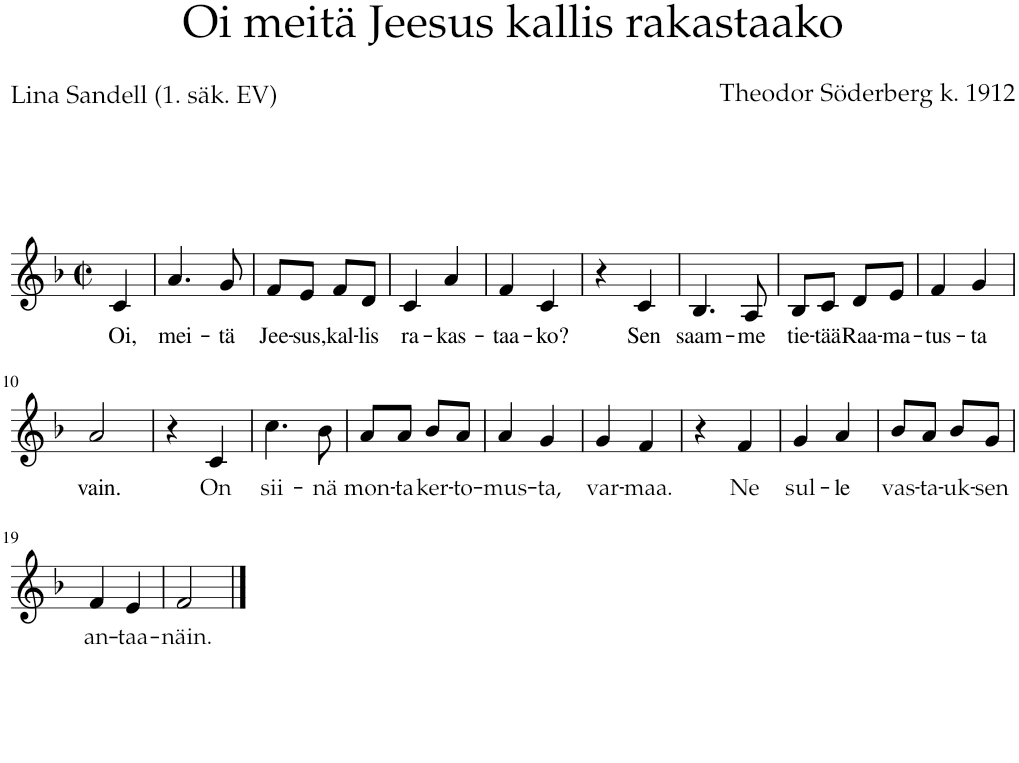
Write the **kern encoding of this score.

**kern	**text
*part1	*part1
*staff1	*staff1
*I"Staff	*
*clefG2	*
*k[b-]	*
*M2/2	*
*met(c|)	*
=1	=1
!	!LO:LY:b
4c/	Oi,
=2	=2
!	!LO:LY:b
4.a/	mei-
!	!LO:LY:b
8g/	-tä
=3	=3
!	!LO:LY:b
8f/L	Jee-
!	!LO:LY:b
8e/J	-sus,
!	!LO:LY:b
8f/L	kal-
!	!LO:LY:b
8d/J	-lis
=4	=4
!	!LO:LY:b
4c/	ra-
!	!LO:LY:b
4a/	-kas-
=5	=5
!	!LO:LY:b
4f/	-taa-
!	!LO:LY:b
4c/	-ko?
=6	=6
4r	.
!	!LO:LY:b
4c/	Sen
=7	=7
!	!LO:LY:b
4.B-/	saam-
!	!LO:LY:b
8A/	-me
=8	=8
!	!LO:LY:b
8B-/L	tie-
!	!LO:LY:b
8c/J	-tää
!	!LO:LY:b
8d/L	Raa-
!	!LO:LY:b
8e/J	-ma-
=9	=9
!	!LO:LY:b
4f/	-tus-
!	!LO:LY:b
4g/	-ta
!!LO:LB:g=z
=10	=10
!	!LO:LY:b
2a/	vain.
=11	=11
4r	.
!	!LO:LY:b
4c/	On
=12	=12
!	!LO:LY:b
4.cc\	sii-
!	!LO:LY:b
8b-\	-nä
=13	=13
!	!LO:LY:b
8a/L	mon-
!	!LO:LY:b
8a/J	-ta
!	!LO:LY:b
8b-/L	ker-
!	!LO:LY:b
8a/J	-to-
=14	=14
!	!LO:LY:b
4a/	-mus-
!	!LO:LY:b
4g/	-ta,
=15	=15
!	!LO:LY:b
4g/	var-
!	!LO:LY:b
4f/	-maa.
=16	=16
4r	.
!	!LO:LY:b
4f/	Ne
=17	=17
!	!LO:LY:b
4g/	sul-
!	!LO:LY:b
4a/	-le
=18	=18
!	!LO:LY:b
8b-/L	vas-
!	!LO:LY:b
8a/J	-ta-
!	!LO:LY:b
8b-/L	-uk-
!	!LO:LY:b
8g/J	-sen
!!LO:LB:g=z
=19	=19
!	!LO:LY:b
4f/	an-
!	!LO:LY:b
4e/	-taa-
=20	=20
!	!LO:LY:b
2f/	-näin.
==	==
*-	*-
